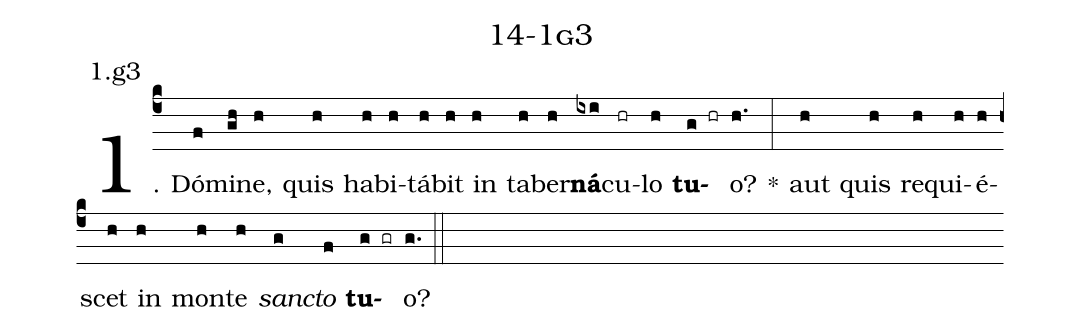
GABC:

name: 14-1g3;
annotation: 1.g3;
%%
(c4)1. Dó(f)mi(gh)ne,(h) quis(h) ha(h)bi(h)tá(h)bit(h) in(h) ta(h)ber(h)<b>ná</b>(ixi)cu(hr)lo(h) <b>tu</b>(g hr)o?(h.) *(:) aut(h) quis(h) re(h)qui(h)é(h)scet(h) in(h) mon(h)te(h) <i>sanc</i>(g)<i>to</i>(f) <b>tu</b>(g gr)o?(g.) (::)
